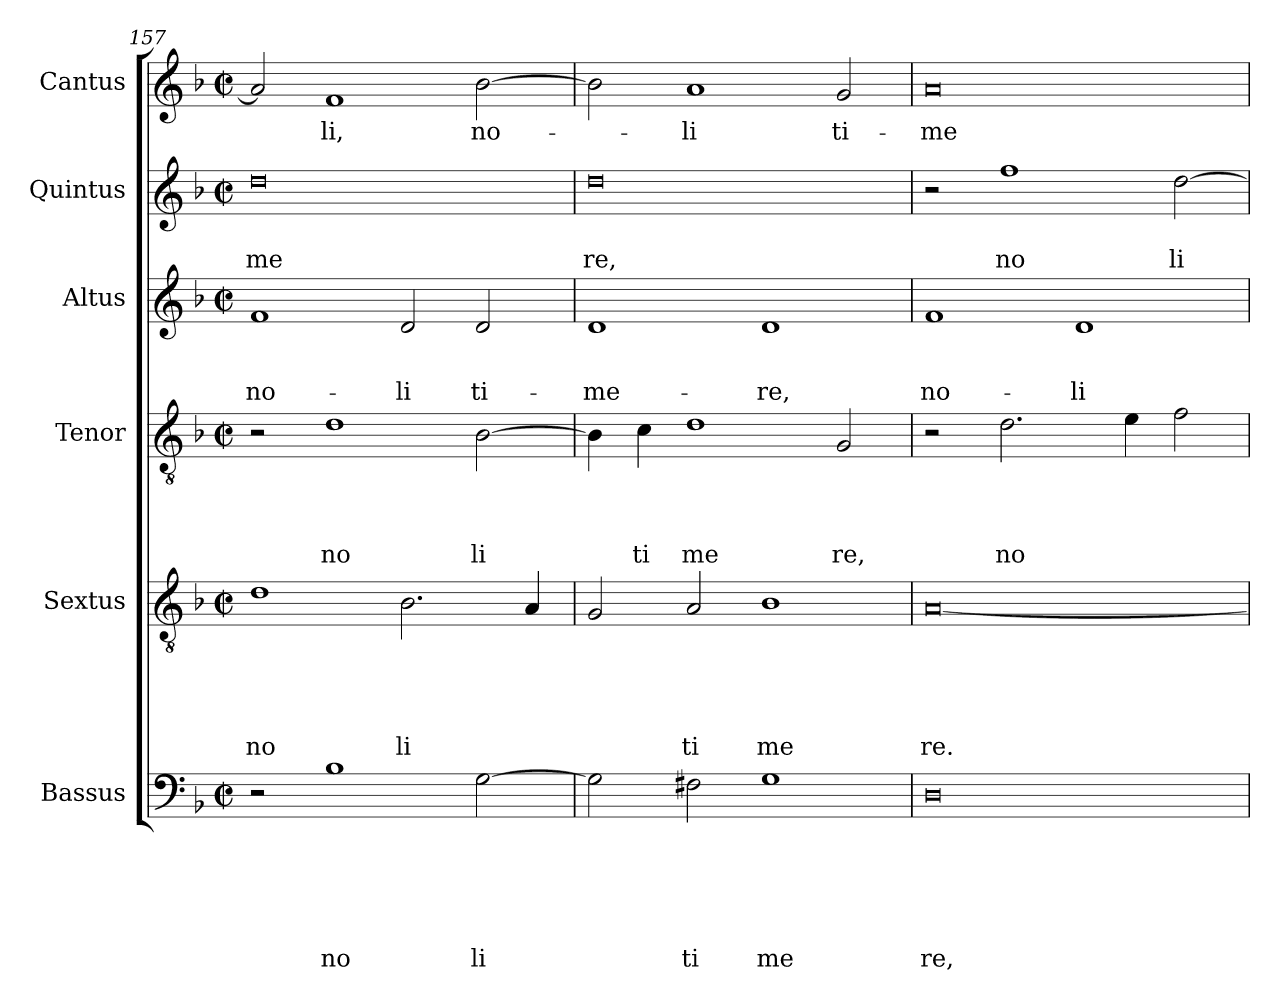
**kern	**text	**text	**text	**text	**text	**text	**kern	**text	**text	**text	**text	**text	**kern	**text	**text	**text	**text	**kern	**text	**text	**text	**kern	**text	**text	**kern	**text
*part6	*part6	*part6	*part6	*part6	*part6	*part6	*part5	*part5	*part5	*part5	*part5	*part5	*part4	*part4	*part4	*part4	*part4	*part3	*part3	*part3	*part3	*part2	*part2	*part2	*part1	*part1
*staff6	*staff6	*staff6	*staff6	*staff6	*staff6	*staff6	*staff5	*staff5	*staff5	*staff5	*staff5	*staff5	*staff4	*staff4	*staff4	*staff4	*staff4	*staff3	*staff3	*staff3	*staff3	*staff2	*staff2	*staff2	*staff1	*staff1
*I"Bassus	*	*	*	*	*	*	*I"Sextus	*	*	*	*	*	*I"Tenor	*	*	*	*	*I"Altus	*	*	*	*I"Quintus	*	*	*I"Cantus	*
!!LO:LB:g=z
*clefF4	*	*	*	*	*	*	*clefGv2	*	*	*	*	*	*clefGv2	*	*	*	*	*clefG2	*	*	*	*clefG2	*	*	*clefG2	*
*k[b-]	*	*	*	*	*	*	*k[b-]	*	*	*	*	*	*k[b-]	*	*	*	*	*k[b-]	*	*	*	*k[b-]	*	*	*k[b-]	*
*F:	*	*	*	*	*	*	*F:	*	*	*	*	*	*F:	*	*	*	*	*F:	*	*	*	*F:	*	*	*F:	*
*M2/2	*	*	*	*	*	*	*M2/2	*	*	*	*	*	*M2/2	*	*	*	*	*M2/2	*	*	*	*M2/2	*	*	*M2/2	*
*met(c|)	*	*	*	*	*	*	*met(c|)	*	*	*	*	*	*met(c|)	*	*	*	*	*met(c|)	*	*	*	*met(c|)	*	*	*met(c|)	*
=157	=157	=157	=157	=157	=157	=157	=157	=157	=157	=157	=157	=157	=157	=157	=157	=157	=157	=157	=157	=157	=157	=157	=157	=157	=157	=157
!	!	!	!	!	!	!	!	!	!	!	!	!LO:LY:b	!	!	!	!	!	!	!	!	!LO:LY:b	!	!	!LO:LY:b	!	!
2r	.	.	.	.	.	.	1d	.	.	.	.	no	2r	.	.	.	.	1f	.	.	no-	0dd	.	me	2a/]	.
!	!	!	!	!	!	!LO:LY:b	!	!	!	!	!	!	!	!	!	!	!LO:LY:b	!	!	!	!	!	!	!	!	!LO:LY:b
1B-	.	.	.	.	.	no	.	.	.	.	.	.	1d	.	.	.	no	.	.	.	.	.	.	.	1f	li,
!	!	!	!	!	!	!	!	!	!	!	!	!LO:LY:b	!	!	!	!	!	!	!	!	!LO:LY:b	!	!	!	!	!
.	.	.	.	.	.	.	2.B-\	.	.	.	.	li	.	.	.	.	.	2d/	.	.	-li	.	.	.	.	.
!	!	!	!	!	!	!LO:LY:b	!	!	!	!	!	!	!	!	!	!	!LO:LY:b	!	!	!	!LO:LY:b	!	!	!	!	!LO:LY:b
[>2G\	.	.	.	.	.	li	.	.	.	.	.	.	[>2B-\	.	.	.	li	2d/	.	.	ti-	.	.	.	[>2b-\	no-
.	.	.	.	.	.	.	4A/	.	.	.	.	.	.	.	.	.	.	.	.	.	.	.	.	.	.	.
=158	=158	=158	=158	=158	=158	=158	=158	=158	=158	=158	=158	=158	=158	=158	=158	=158	=158	=158	=158	=158	=158	=158	=158	=158	=158	=158
!	!	!	!	!	!	!	!	!	!	!	!	!	!	!	!	!	!	!	!	!	!LO:LY:b	!	!	!LO:LY:b	!	!
2G\]	.	.	.	.	.	.	2G/	.	.	.	.	.	4B-\]	.	.	.	.	1d	.	.	-me-	0dd	.	re,	2b-\]	.
!	!	!	!	!	!	!	!	!	!	!	!	!	!	!	!	!	!LO:LY:b	!	!	!	!	!	!	!	!	!
.	.	.	.	.	.	.	.	.	.	.	.	.	4c\	.	.	.	ti	.	.	.	.	.	.	.	.	.
!	!	!	!	!	!	!LO:LY:b	!	!	!	!	!	!LO:LY:b	!	!	!	!	!LO:LY:b	!	!	!	!	!	!	!	!	!LO:LY:b
2F#X\	.	.	.	.	.	ti	2A/	.	.	.	.	ti	1d	.	.	.	me	.	.	.	.	.	.	.	1a	-li
!	!	!	!	!	!	!LO:LY:b	!	!	!	!	!	!LO:LY:b	!	!	!	!	!	!	!	!	!LO:LY:b	!	!	!	!	!
1G	.	.	.	.	.	me	1B-	.	.	.	.	me	.	.	.	.	.	1d	.	.	-re,	.	.	.	.	.
!	!	!	!	!	!	!	!	!	!	!	!	!	!	!	!	!	!LO:LY:b	!	!	!	!	!	!	!	!	!LO:LY:b
.	.	.	.	.	.	.	.	.	.	.	.	.	2G/	.	.	.	re,	.	.	.	.	.	.	.	2g/	ti-
=159	=159	=159	=159	=159	=159	=159	=159	=159	=159	=159	=159	=159	=159	=159	=159	=159	=159	=159	=159	=159	=159	=159	=159	=159	=159	=159
!	!	!	!	!	!	!LO:LY:b	!	!	!	!	!	!LO:LY:b	!	!	!	!	!	!	!	!	!LO:LY:b	!	!	!	!	!LO:LY:b
0D	.	.	.	.	.	re,	[<0A	.	.	.	.	re.	2r	.	.	.	.	1f	.	.	no-	2r	.	.	0a	-me-
!	!	!	!	!	!	!	!	!	!	!	!	!	!	!	!	!	!LO:LY:b	!	!	!	!	!	!	!LO:LY:b	!	!
.	.	.	.	.	.	.	.	.	.	.	.	.	2.d\	.	.	.	no	.	.	.	.	1ff	.	no	.	.
!	!	!	!	!	!	!	!	!	!	!	!	!	!	!	!	!	!	!	!	!	!LO:LY:b	!	!	!	!	!
.	.	.	.	.	.	.	.	.	.	.	.	.	.	.	.	.	.	1d	.	.	-li	.	.	.	.	.
.	.	.	.	.	.	.	.	.	.	.	.	.	4e\	.	.	.	.	.	.	.	.	.	.	.	.	.
!	!	!	!	!	!	!	!	!	!	!	!	!	!	!	!	!	!	!	!	!	!	!	!	!LO:LY:b	!	!
.	.	.	.	.	.	.	.	.	.	.	.	.	2f\	.	.	.	.	.	.	.	.	[>2dd\	.	li	.	.
=	=	=	=	=	=	=	=	=	=	=	=	=	=	=	=	=	=	=	=	=	=	=	=	=	=	=
*-	*-	*-	*-	*-	*-	*-	*-	*-	*-	*-	*-	*-	*-	*-	*-	*-	*-	*-	*-	*-	*-	*-	*-	*-	*-	*-
